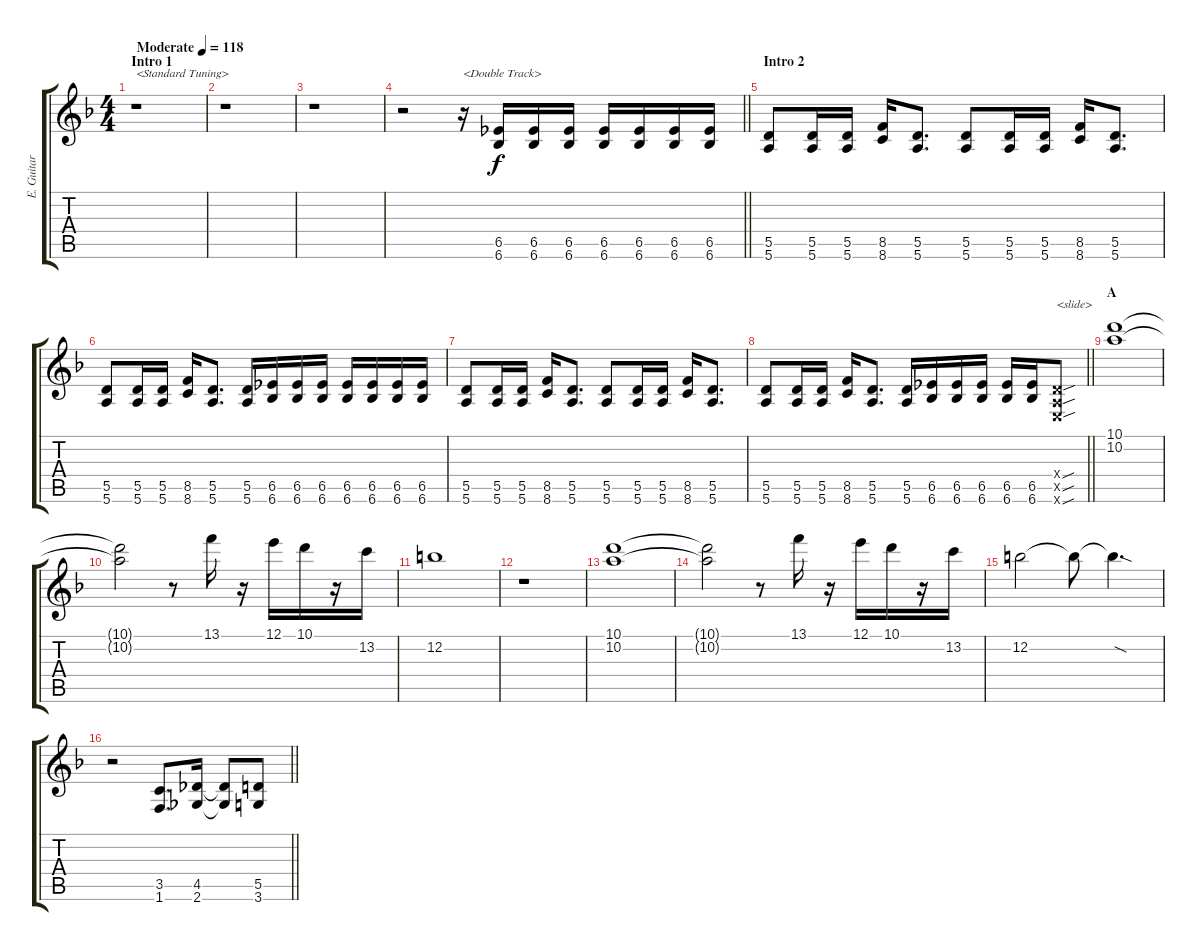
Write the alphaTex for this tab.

\track ("E. Guitar" "E. Guitar") {instrument overdrivenguitar}
\staff {score tabs}
\tuning (E4 B3 G3 D3 A2 E2) {hide}
\ts (4 4)
\section ("" "Intro 1")
\tempo (118 "Moderate")
\clef g2
\ks f
r.1{txt "<Standard Tuning>" dy f instrument overdrivenguitar} |
r.1 |
r.1 |
\barLineRight lightlight
r.2 r.16{txt "<Double Track>"} (6.5 6.6).16 (6.5 6.6).16 (6.5 6.6).16 (6.5 6.6).16 (6.5 6.6).16 (6.5 6.6).16 (6.5 6.6).16 |
\section ("" "Intro 2")
(5.5 5.6).8 (5.5 5.6).16 (5.5 5.6).16 (8.5 8.6).16 (5.5 5.6).8{d} (5.5 5.6).8 (5.5 5.6).16 (5.5 5.6).16 (8.5 8.6).16 (5.5 5.6).8{d} |
(5.5 5.6).8 (5.5 5.6).16 (5.5 5.6).16 (8.5 8.6).16 (5.5 5.6).8{d} (5.5 5.6).16 (6.5 6.6).16 (6.5 6.6).16 (6.5 6.6).16 (6.5 6.6).16 (6.5 6.6).16 (6.5 6.6).16 (6.5 6.6).16 |
(5.5 5.6).8 (5.5 5.6).16 (5.5 5.6).16 (8.5 8.6).16 (5.5 5.6).8{d} (5.5 5.6).8 (5.5 5.6).16 (5.5 5.6).16 (8.5 8.6).16 (5.5 5.6).8{d} |
\barLineRight lightlight
(5.5 5.6).8 (5.5 5.6).16 (5.5 5.6).16 (8.5 8.6).16 (5.5 5.6).8{d} (5.5 5.6).16 (6.5 6.6).16 (6.5 6.6).16 (6.5 6.6).16 (6.5 6.6).16 (6.5 6.6).16 (0.4{sou x} 0.5{sou x} 0.6{sou x}).8{txt "<slide>"} |
\section ("" "A")
(10.1 10.2).1 |
(10.1{t} 10.2{t}).2 r.8 13.1.16 r.16 12.1.16 10.1.16 r.16 13.2.16 |
12.2.1 |
r.1 |
(10.1 10.2).1 |
(10.1{t} 10.2{t}).2 r.8 13.1.16 r.16 12.1.16 10.1.16 r.16 13.2.16 |
12.2.2 12.2{t}.8 12.2{sod t}.4{d} |
\barLineRight lightlight
r.2 (3.5 1.6).8{d} (4.5 2.6).16 (4.5{t} 2.6{t}).8 (5.5 3.6).8
